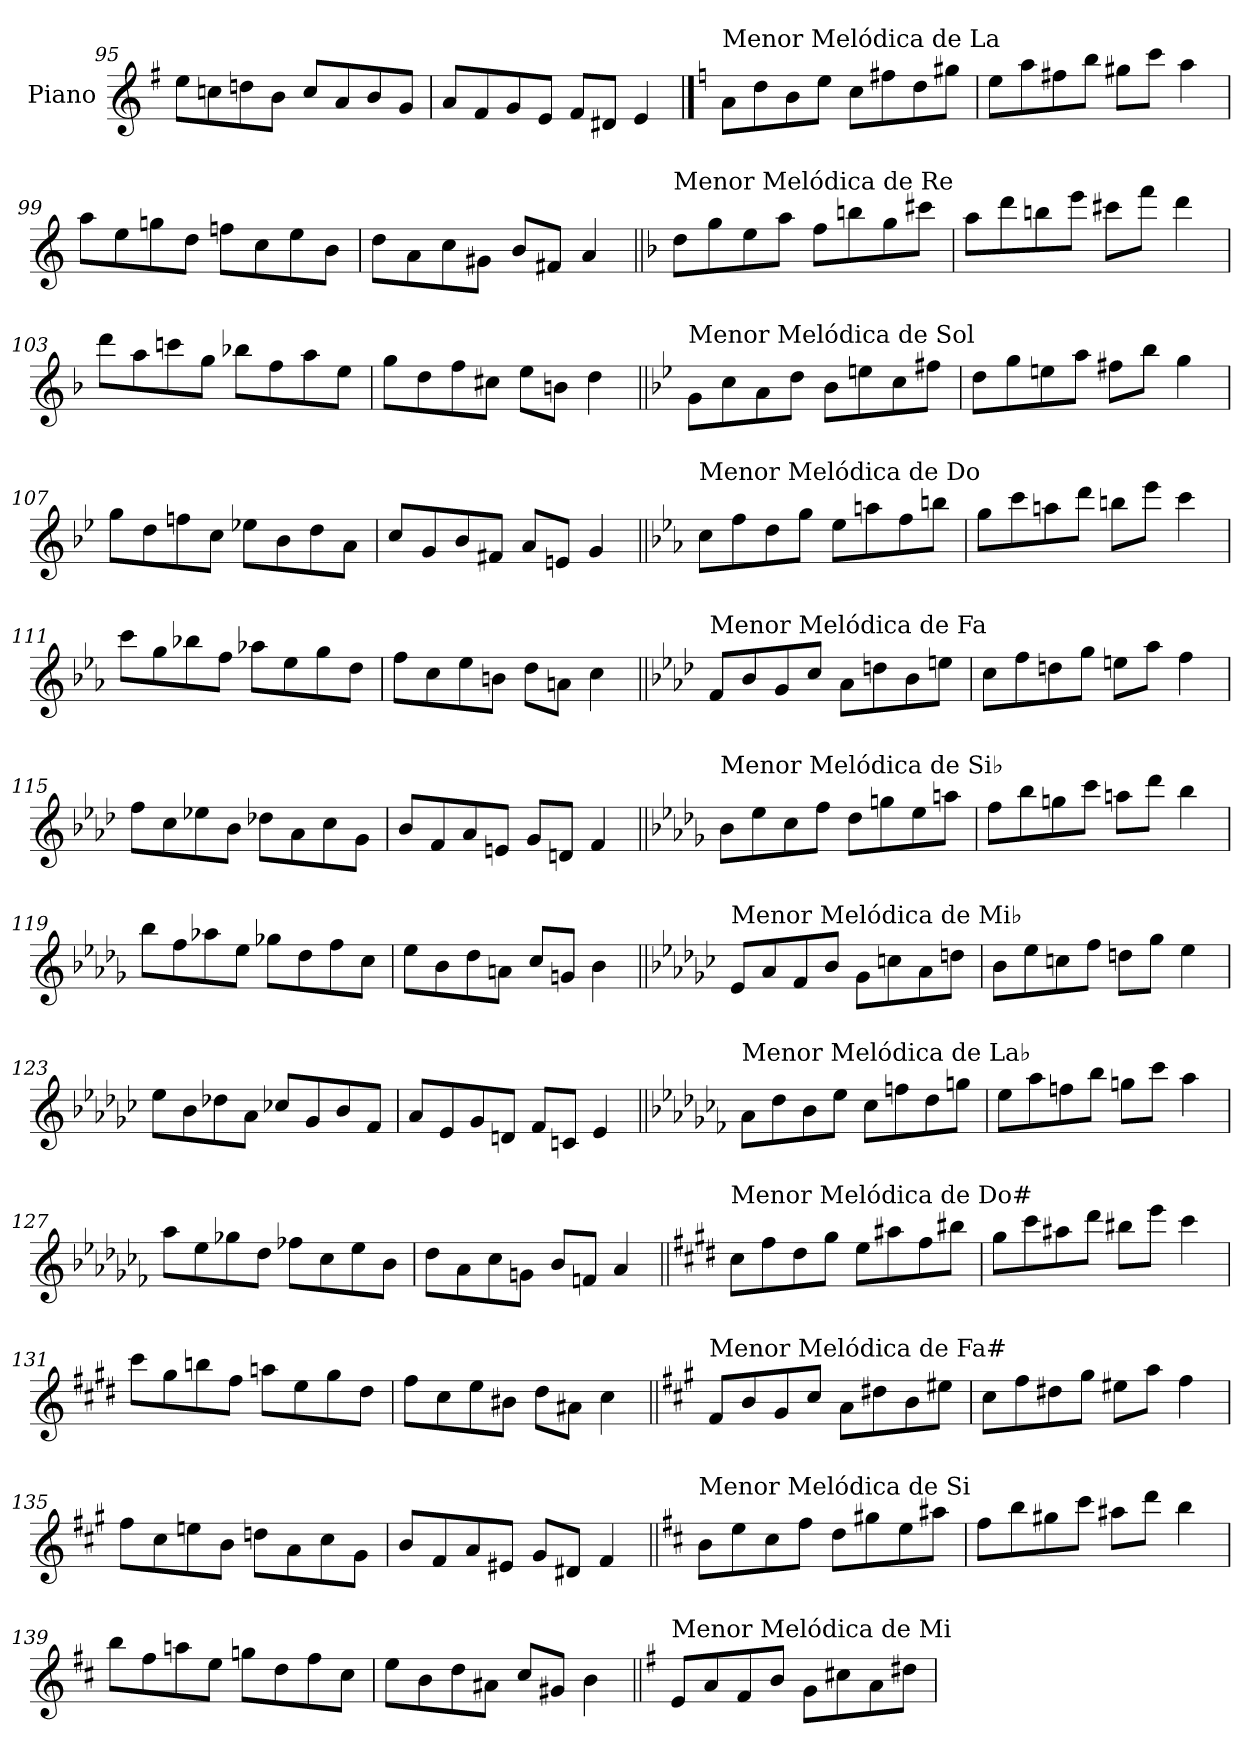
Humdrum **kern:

**kern
*part1
*staff1
*I"Piano
*I'Pno.
*clefG2
*k[f#]
=95
8ee\L
8ccn\
8ddn\
8b\J
8cc/L
8a/
8b/
8g/J
=96
8a/L
8f#/
8g/
8e/J
8f#/L
8d#X/J
4e/
!!LO:PB:g=z
==97
*k[]
!LO:TX:a:t=Menor Melódica de La
8a\L
8dd\
8b\
8ee\J
8cc\L
8ff#X\
8dd\
8gg#X\J
=98
8ee\L
8aa\
8ff#X\
8bb\J
8gg#X\L
8ccc\J
4aa\
=99
8aa\L
8ee\
8ggn\
8dd\J
8ffn\L
8cc\
8ee\
8b\J
=100
8dd\L
8a\
8cc\
8g#X\J
8b/L
8f#X/J
4a/
!!LO:LB:g=z
=101||
*k[b-]
!LO:TX:a:t=Menor Melódica de Re
8dd\L
8gg\
8ee\
8aa\J
8ff\L
8bbn\
8gg\
8ccc#X\J
=102
8aa\L
8ddd\
8bbn\
8eee\J
8ccc#X\L
8fff\J
4ddd\
=103
8ddd\L
8aa\
8cccn\
8gg\J
8bb-X\L
8ff\
8aa\
8ee\J
=104
8gg\L
8dd\
8ff\
8cc#X\J
8ee\L
8bn\J
4dd\
!!LO:LB:g=z
=105||
*k[b-e-]
!LO:TX:a:t=Menor Melódica de Sol
8g\L
8cc\
8a\
8dd\J
8b-\L
8een\
8cc\
8ff#X\J
=106
8dd\L
8gg\
8een\
8aa\J
8ff#X\L
8bb-\J
4gg\
=107
8gg\L
8dd\
8ffn\
8cc\J
8ee-X\L
8b-\
8dd\
8a\J
=108
8cc/L
8g/
8b-/
8f#X/J
8a/L
8en/J
4g/
!!LO:LB:g=z
=109||
*k[b-e-a-]
!LO:TX:a:t=Menor Melódica de Do
8cc\L
8ff\
8dd\
8gg\J
8ee-\L
8aan\
8ff\
8bbn\J
=110
8gg\L
8ccc\
8aan\
8ddd\J
8bbn\L
8eee-\J
4ccc\
=111
8ccc\L
8gg\
8bb-X\
8ff\J
8aa-X\L
8ee-\
8gg\
8dd\J
=112
8ff\L
8cc\
8ee-\
8bn\J
8dd\L
8an\J
4cc\
!!LO:LB:g=z
=113||
*k[b-e-a-d-]
!LO:TX:a:t=Menor Melódica de Fa
8f/L
8b-/
8g/
8cc/J
8a-\L
8ddn\
8b-\
8een\J
=114
8cc\L
8ff\
8ddn\
8gg\J
8een\L
8aa-\J
4ff\
=115
8ff\L
8cc\
8ee-X\
8b-\J
8dd-X\L
8a-\
8cc\
8g\J
=116
8b-/L
8f/
8a-/
8en/J
8g/L
8dn/J
4f/
!!LO:LB:g=z
=117||
*k[b-e-a-d-g-]
!LO:TX:a:t=Menor Melódica de Si♭
8b-\L
8ee-\
8cc\
8ff\J
8dd-\L
8ggn\
8ee-\
8aan\J
=118
8ff\L
8bb-\
8ggn\
8ccc\J
8aan\L
8ddd-\J
4bb-\
=119
8bb-\L
8ff\
8aa-X\
8ee-\J
8gg-X\L
8dd-\
8ff\
8cc\J
=120
8ee-\L
8b-\
8dd-\
8an\J
8cc/L
8gn/J
4b-\
!!LO:LB:g=z
=121||
*k[b-e-a-d-g-c-]
!LO:TX:a:t=Menor Melódica de Mi♭
8e-/L
8a-/
8f/
8b-/J
8g-\L
8ccn\
8a-\
8ddn\J
=122
8b-\L
8ee-\
8ccn\
8ff\J
8ddn\L
8gg-\J
4ee-\
=123
8ee-\L
8b-\
8dd-X\
8a-\J
8cc-X/L
8g-/
8b-/
8f/J
=124
8a-/L
8e-/
8g-/
8dn/J
8f/L
8cn/J
4e-/
!!LO:LB:g=z
=125||
*k[b-e-a-d-g-c-f-]
!LO:TX:a:t=Menor Melódica de La♭
8a-\L
8dd-\
8b-\
8ee-\J
8cc-\L
8ffn\
8dd-\
8ggn\J
=126
8ee-\L
8aa-\
8ffn\
8bb-\J
8ggn\L
8ccc-\J
4aa-\
=127
8aa-\L
8ee-\
8gg-X\
8dd-\J
8ff-X\L
8cc-\
8ee-\
8b-\J
=128
8dd-\L
8a-\
8cc-\
8gn\J
8b-/L
8fn/J
4a-/
!!LO:LB:g=z
=129||
*k[f#c#g#d#]
!LO:TX:a:t=Menor Melódica de Do#
8cc#\L
8ff#\
8dd#\
8gg#\J
8ee\L
8aa#X\
8ff#\
8bb#X\J
=130
8gg#\L
8ccc#\
8aa#X\
8ddd#\J
8bb#X\L
8eee\J
4ccc#\
=131
8ccc#\L
8gg#\
8bbn\
8ff#\J
8aan\L
8ee\
8gg#\
8dd#\J
=132
8ff#\L
8cc#\
8ee\
8b#X\J
8dd#\L
8a#X\J
4cc#\
!!LO:LB:g=z
=133||
*k[f#c#g#]
!LO:TX:a:t=Menor Melódica de Fa#
8f#/L
8b/
8g#/
8cc#/J
8a\L
8dd#X\
8b\
8ee#X\J
=134
8cc#\L
8ff#\
8dd#X\
8gg#\J
8ee#X\L
8aa\J
4ff#\
=135
8ff#\L
8cc#\
8een\
8b\J
8ddn\L
8a\
8cc#\
8g#\J
=136
8b/L
8f#/
8a/
8e#X/J
8g#/L
8d#X/J
4f#/
!!LO:LB:g=z
=137||
*k[f#c#]
!LO:TX:a:t=Menor Melódica de Si
8b\L
8ee\
8cc#\
8ff#\J
8dd\L
8gg#X\
8ee\
8aa#X\J
=138
8ff#\L
8bb\
8gg#X\
8ccc#\J
8aa#X\L
8ddd\J
4bb\
=139
8bb\L
8ff#\
8aan\
8ee\J
8ggn\L
8dd\
8ff#\
8cc#\J
=140
8ee\L
8b\
8dd\
8a#X\J
8cc#/L
8g#X/J
4b\
!!LO:LB:g=z
=141||
*k[f#]
!LO:TX:a:t=Menor Melódica de Mi
8e/L
8a/
8f#/
8b/J
8g\L
8cc#X\
8a\
8dd#X\J
=
*-
